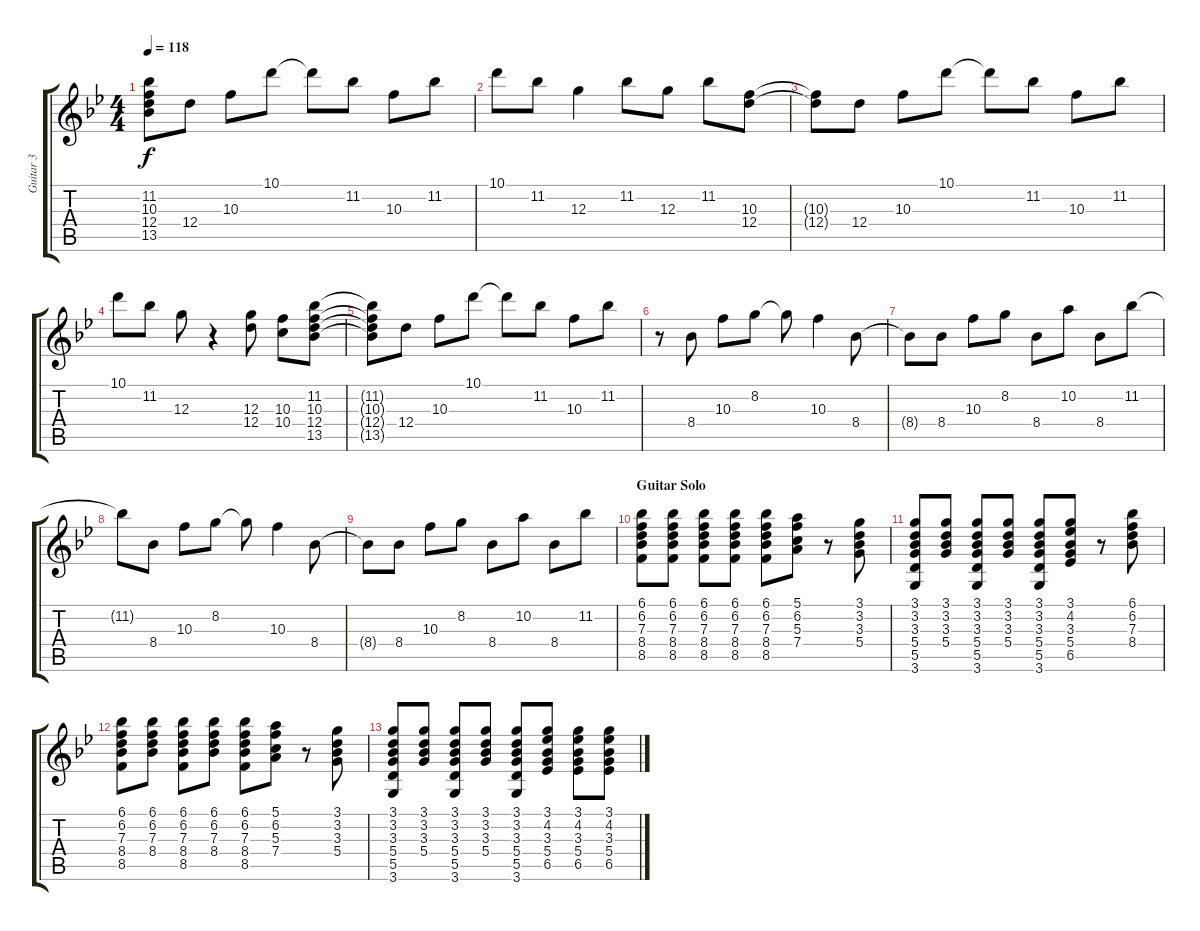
\track ("Guitar 3" "Guitar 3") {instrument overdrivenguitar}
\staff {score tabs}
\tuning (E4 B3 G3 D3 A2 E2) {hide}
\ts (4 4)
\tempo 118
\clef g2
\ks bb
(11.2{t} 10.3{t} 12.4{t} 13.5{t}).8{dy f} 12.4.8 10.3.8 10.1.8 10.1{t}.8 11.2.8 10.3.8 11.2.8 |
10.1.8 11.2.8 12.3.4 11.2.8 12.3.8 11.2.8 (10.3 12.4).8 |
(10.3{t} 12.4{t}).8 12.4.8 10.3.8 10.1.8 10.1{t}.8 11.2.8 10.3.8 11.2.8 |
10.1.8 11.2.8 12.3.8 r.4 (12.3 12.4).8 (10.3 10.4).8 (11.2 10.3 12.4 13.5).8 |
(11.2{t} 10.3{t} 12.4{t} 13.5{t}).8 12.4.8 10.3.8 10.1.8 10.1{t}.8 11.2.8 10.3.8 11.2.8 |
r.8 8.4.8 10.3.8 8.2.8 8.2{t}.8 10.3.4 8.4.8 |
8.4{t}.8 8.4.8 10.3.8 8.2.8 8.4.8 10.2.8 8.4.8 11.2.8 |
11.2{t}.8 8.4.8 10.3.8 8.2.8 8.2{t}.8 10.3.4 8.4.8 |
8.4{t}.8 8.4.8 10.3.8 8.2.8 8.4.8 10.2.8 8.4.8 11.2.8 |
\section ("" "Guitar Solo")
(6.1 6.2 7.3 8.4 8.5).8 (6.1 6.2 7.3 8.4 8.5).8 (6.1 6.2 7.3 8.4 8.5).8 (6.1 6.2 7.3 8.4 8.5).8 (6.1 6.2 7.3 8.4 8.5).8 (5.1 6.2 5.3 7.4).8 r.8 (3.1 3.2 3.3 5.4).8 |
(3.1 3.2 3.3 5.4 5.5 3.6).8 (3.1 3.2 3.3 5.4).8 (3.1 3.2 3.3 5.4 5.5 3.6).8 (3.1 3.2 3.3 5.4).8 (3.1 3.2 3.3 5.4 5.5 3.6).8 (3.1 4.2 3.3 5.4 6.5).8 r.8 (6.1 6.2 7.3 8.4).8 |
(6.1 6.2 7.3 8.4 8.5).8 (6.1 6.2 7.3 8.4).8 (6.1 6.2 7.3 8.4 8.5).8 (6.1 6.2 7.3 8.4).8 (6.1 6.2 7.3 8.4 8.5).8 (5.1 6.2 5.3 7.4).8 r.8 (3.1 3.2 3.3 5.4).8 |
(3.1 3.2 3.3 5.4 5.5 3.6).8 (3.1 3.2 3.3 5.4).8 (3.1 3.2 3.3 5.4 5.5 3.6).8 (3.1 3.2 3.3 5.4).8 (3.1 3.2 3.3 5.4 5.5 3.6).8 (3.1 4.2 3.3 5.4 6.5).8 (3.1 4.2 3.3 5.4 6.5).8 (3.1 4.2 3.3 5.4 6.5).8
